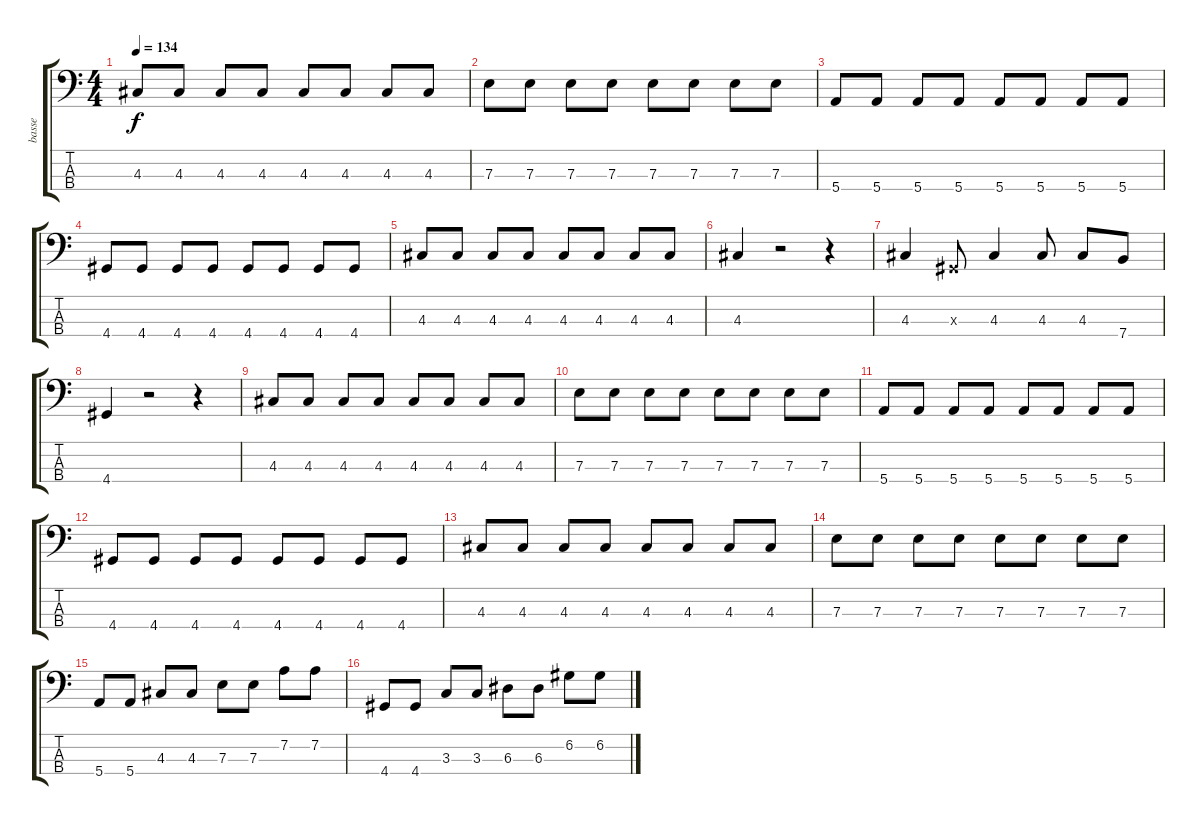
\track ("basse" "basse") {instrument electricbasspick}
\staff {score tabs}
\tuning (G2 D2 A1 E1) {hide}
\ts (4 4)
\tempo 134
\clef f4
\ks c
4.3.8{dy f} 4.3.8 4.3.8 4.3.8 4.3.8 4.3.8 4.3.8 4.3.8 |
7.3.8 7.3.8 7.3.8 7.3.8 7.3.8 7.3.8 7.3.8 7.3.8 |
5.4.8 5.4.8 5.4.8 5.4.8 5.4.8 5.4.8 5.4.8 5.4.8 |
4.4.8 4.4.8 4.4.8 4.4.8 4.4.8 4.4.8 4.4.8 4.4.8 |
4.3.8 4.3.8 4.3.8 4.3.8 4.3.8 4.3.8 4.3.8 4.3.8 |
4.3.4 r.2 r.4 |
4.3.4 -1.3{x}.8 4.3.4 4.3.8 4.3.8 7.4.8 |
4.4.4 r.2 r.4 |
4.3.8 4.3.8 4.3.8 4.3.8 4.3.8 4.3.8 4.3.8 4.3.8 |
7.3.8 7.3.8 7.3.8 7.3.8 7.3.8 7.3.8 7.3.8 7.3.8 |
5.4.8 5.4.8 5.4.8 5.4.8 5.4.8 5.4.8 5.4.8 5.4.8 |
4.4.8 4.4.8 4.4.8 4.4.8 4.4.8 4.4.8 4.4.8 4.4.8 |
4.3.8 4.3.8 4.3.8 4.3.8 4.3.8 4.3.8 4.3.8 4.3.8 |
7.3.8 7.3.8 7.3.8 7.3.8 7.3.8 7.3.8 7.3.8 7.3.8 |
5.4.8 5.4.8 4.3.8 4.3.8 7.3.8 7.3.8 7.2.8 7.2.8 |
4.4.8 4.4.8 3.3.8 3.3.8 6.3.8 6.3.8 6.2.8 6.2.8
